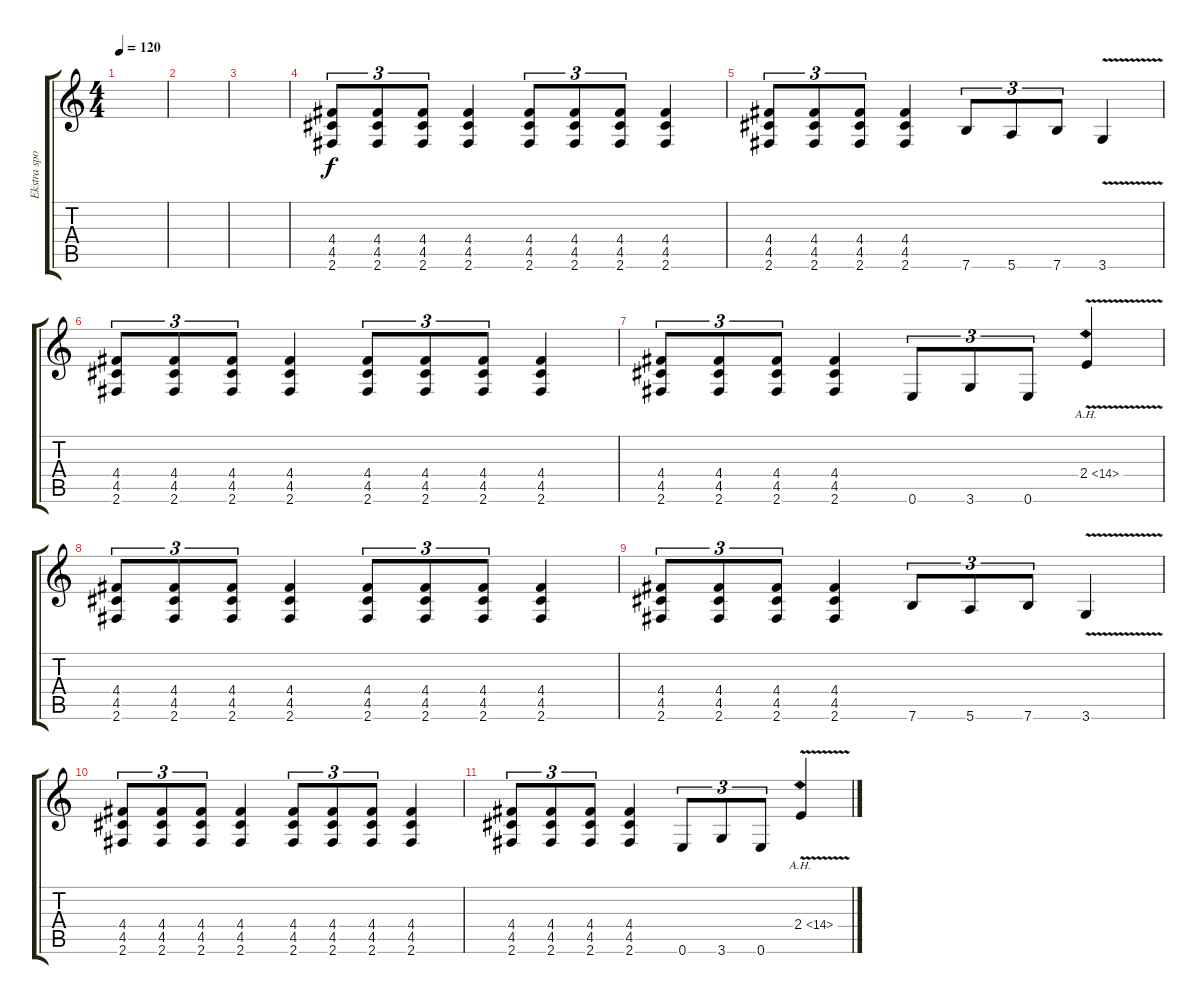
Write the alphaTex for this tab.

\track ("Ekstra spor for lydbildet" "Ekstra spo") {instrument distortionguitar}
\staff {score tabs}
\tuning (E4 B3 G3 D3 A2 E2) {hide}
\ts (4 4)
\tempo 120
\clef g2
\ks c
|
|
|
(4.4 4.5 2.6).8{tu (3 2)} (4.4 4.5 2.6).8{tu (3 2)} (4.4 4.5 2.6).8{tu (3 2)} (4.4 4.5 2.6).4 (4.4 4.5 2.6).8{tu (3 2)} (4.4 4.5 2.6).8{tu (3 2)} (4.4 4.5 2.6).8{tu (3 2)} (4.4 4.5 2.6).4 |
(4.4 4.5 2.6).8{tu (3 2)} (4.4 4.5 2.6).8{tu (3 2)} (4.4 4.5 2.6).8{tu (3 2)} (4.4 4.5 2.6).4 7.6.8{tu (3 2)} 5.6.8{tu (3 2)} 7.6.8{tu (3 2)} 3.6{v}.4 |
(4.4 4.5 2.6).8{tu (3 2)} (4.4 4.5 2.6).8{tu (3 2)} (4.4 4.5 2.6).8{tu (3 2)} (4.4 4.5 2.6).4 (4.4 4.5 2.6).8{tu (3 2)} (4.4 4.5 2.6).8{tu (3 2)} (4.4 4.5 2.6).8{tu (3 2)} (4.4 4.5 2.6).4 |
(4.4 4.5 2.6).8{tu (3 2)} (4.4 4.5 2.6).8{tu (3 2)} (4.4 4.5 2.6).8{tu (3 2)} (4.4 4.5 2.6).4 0.6.8{tu (3 2)} 3.6.8{tu (3 2)} 0.6.8{tu (3 2)} 2.4{ah 12 v}.4 |
(4.4 4.5 2.6).8{tu (3 2)} (4.4 4.5 2.6).8{tu (3 2)} (4.4 4.5 2.6).8{tu (3 2)} (4.4 4.5 2.6).4 (4.4 4.5 2.6).8{tu (3 2)} (4.4 4.5 2.6).8{tu (3 2)} (4.4 4.5 2.6).8{tu (3 2)} (4.4 4.5 2.6).4 |
(4.4 4.5 2.6).8{tu (3 2)} (4.4 4.5 2.6).8{tu (3 2)} (4.4 4.5 2.6).8{tu (3 2)} (4.4 4.5 2.6).4 7.6.8{tu (3 2)} 5.6.8{tu (3 2)} 7.6.8{tu (3 2)} 3.6{v}.4 |
(4.4 4.5 2.6).8{tu (3 2)} (4.4 4.5 2.6).8{tu (3 2)} (4.4 4.5 2.6).8{tu (3 2)} (4.4 4.5 2.6).4 (4.4 4.5 2.6).8{tu (3 2)} (4.4 4.5 2.6).8{tu (3 2)} (4.4 4.5 2.6).8{tu (3 2)} (4.4 4.5 2.6).4 |
(4.4 4.5 2.6).8{tu (3 2)} (4.4 4.5 2.6).8{tu (3 2)} (4.4 4.5 2.6).8{tu (3 2)} (4.4 4.5 2.6).4 0.6.8{tu (3 2)} 3.6.8{tu (3 2)} 0.6.8{tu (3 2)} 2.4{ah 12 v}.4
